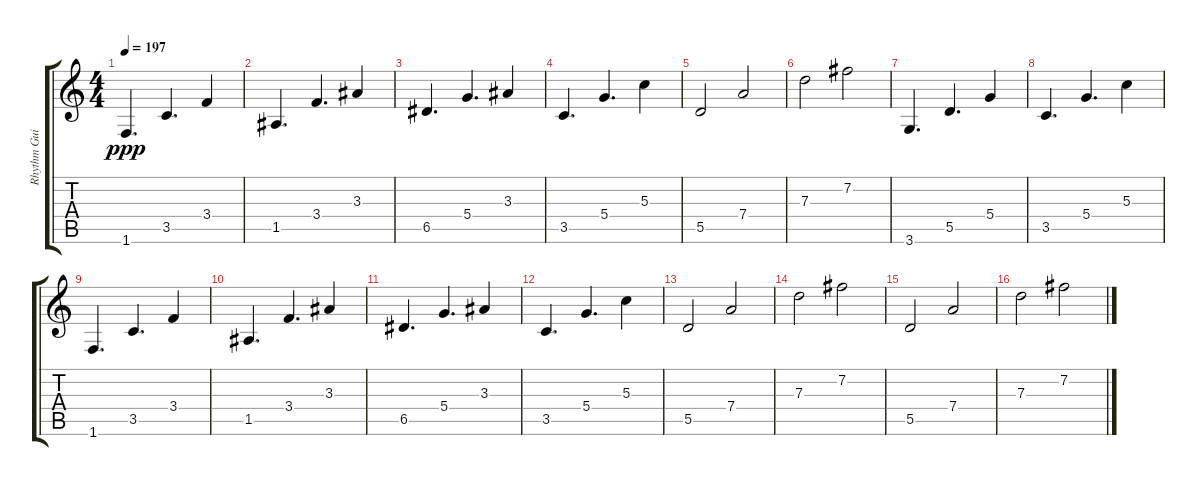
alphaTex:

\track ("Rhythm Guitar (Blackmore)" "Rhythm Gui") {instrument distortionguitar}
\staff {score tabs}
\tuning (E4 B3 G3 D3 A2 E2) {hide}
\ts (4 4)
\tempo 197
\clef g2
\ks c
1.6.4{d dy ppp} 3.5.4{d} 3.4.4 |
1.5.4{d} 3.4.4{d} 3.3.4 |
6.5.4{d} 5.4.4{d} 3.3.4 |
3.5.4{d} 5.4.4{d} 5.3.4 |
5.5.2 7.4.2 |
7.3.2 7.2.2 |
3.6.4{d} 5.5.4{d} 5.4.4 |
3.5.4{d} 5.4.4{d} 5.3.4 |
1.6.4{d} 3.5.4{d} 3.4.4 |
1.5.4{d} 3.4.4{d} 3.3.4 |
6.5.4{d} 5.4.4{d} 3.3.4 |
3.5.4{d} 5.4.4{d} 5.3.4 |
5.5.2 7.4.2 |
7.3.2 7.2.2 |
5.5.2 7.4.2 |
7.3.2 7.2.2
